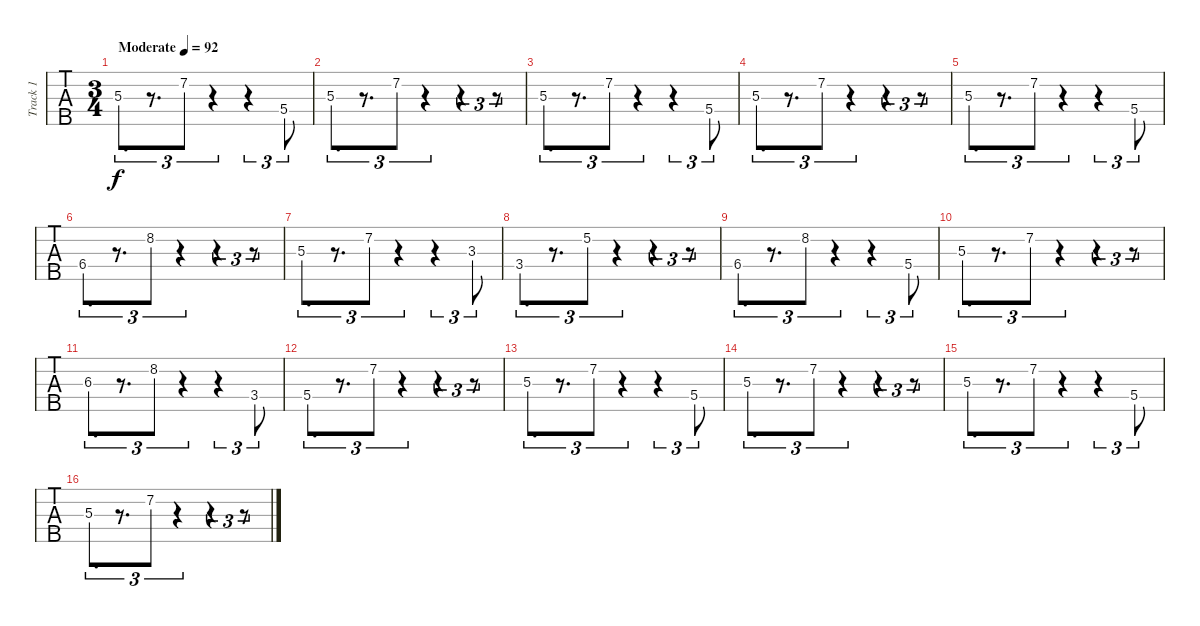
\track ("Track 1" "Track 1") {instrument cello}
\staff {tabs}
\tuning (G2 D2 A1 E1 B0) {hide}
\ts (3 4)
\tempo (92 "Moderate")
\clef f4
\ks c
5.3.8{d tu (3 2) dy f instrument cello} r.8{d tu (3 2)} 7.2.8{tu (3 2)} r.4{tu (3 2)} r.4{tu (3 2)} 5.4.8{tu (3 2)} |
5.3.8{d tu (3 2)} r.8{d tu (3 2)} 7.2.8{tu (3 2)} r.4{tu (3 2)} r.4{tu (3 2)} r.8{tu (3 2)} |
5.3.8{d tu (3 2)} r.8{d tu (3 2)} 7.2.8{tu (3 2)} r.4{tu (3 2)} r.4{tu (3 2)} 5.4.8{tu (3 2)} |
5.3.8{d tu (3 2)} r.8{d tu (3 2)} 7.2.8{tu (3 2)} r.4{tu (3 2)} r.4{tu (3 2)} r.8{tu (3 2)} |
5.3.8{d tu (3 2)} r.8{d tu (3 2)} 7.2.8{tu (3 2)} r.4{tu (3 2)} r.4{tu (3 2)} 5.4.8{tu (3 2)} |
6.4.8{d tu (3 2)} r.8{d tu (3 2)} 8.2.8{tu (3 2)} r.4{tu (3 2)} r.4{tu (3 2)} r.8{tu (3 2)} |
5.3.8{d tu (3 2)} r.8{d tu (3 2)} 7.2.8{tu (3 2)} r.4{tu (3 2)} r.4{tu (3 2)} 3.3.8{tu (3 2)} |
3.4.8{d tu (3 2)} r.8{d tu (3 2)} 5.2.8{tu (3 2)} r.4{tu (3 2)} r.4{tu (3 2)} r.8{tu (3 2)} |
6.4.8{d tu (3 2)} r.8{d tu (3 2)} 8.2.8{tu (3 2)} r.4{tu (3 2)} r.4{tu (3 2)} 5.4.8{tu (3 2)} |
5.3.8{d tu (3 2)} r.8{d tu (3 2)} 7.2.8{tu (3 2)} r.4{tu (3 2)} r.4{tu (3 2)} r.8{tu (3 2)} |
6.3.8{d tu (3 2)} r.8{d tu (3 2)} 8.2.8{tu (3 2)} r.4{tu (3 2)} r.4{tu (3 2)} 3.4.8{tu (3 2)} |
5.4.8{d tu (3 2)} r.8{d tu (3 2)} 7.2.8{tu (3 2)} r.4{tu (3 2)} r.4{tu (3 2)} r.8{tu (3 2)} |
5.3.8{d tu (3 2)} r.8{d tu (3 2)} 7.2.8{tu (3 2)} r.4{tu (3 2)} r.4{tu (3 2)} 5.4.8{tu (3 2)} |
5.3.8{d tu (3 2)} r.8{d tu (3 2)} 7.2.8{tu (3 2)} r.4{tu (3 2)} r.4{tu (3 2)} r.8{tu (3 2)} |
5.3.8{d tu (3 2)} r.8{d tu (3 2)} 7.2.8{tu (3 2)} r.4{tu (3 2)} r.4{tu (3 2)} 5.4.8{tu (3 2)} |
5.3.8{d tu (3 2)} r.8{d tu (3 2)} 7.2.8{tu (3 2)} r.4{tu (3 2)} r.4{tu (3 2)} r.8{tu (3 2)}
